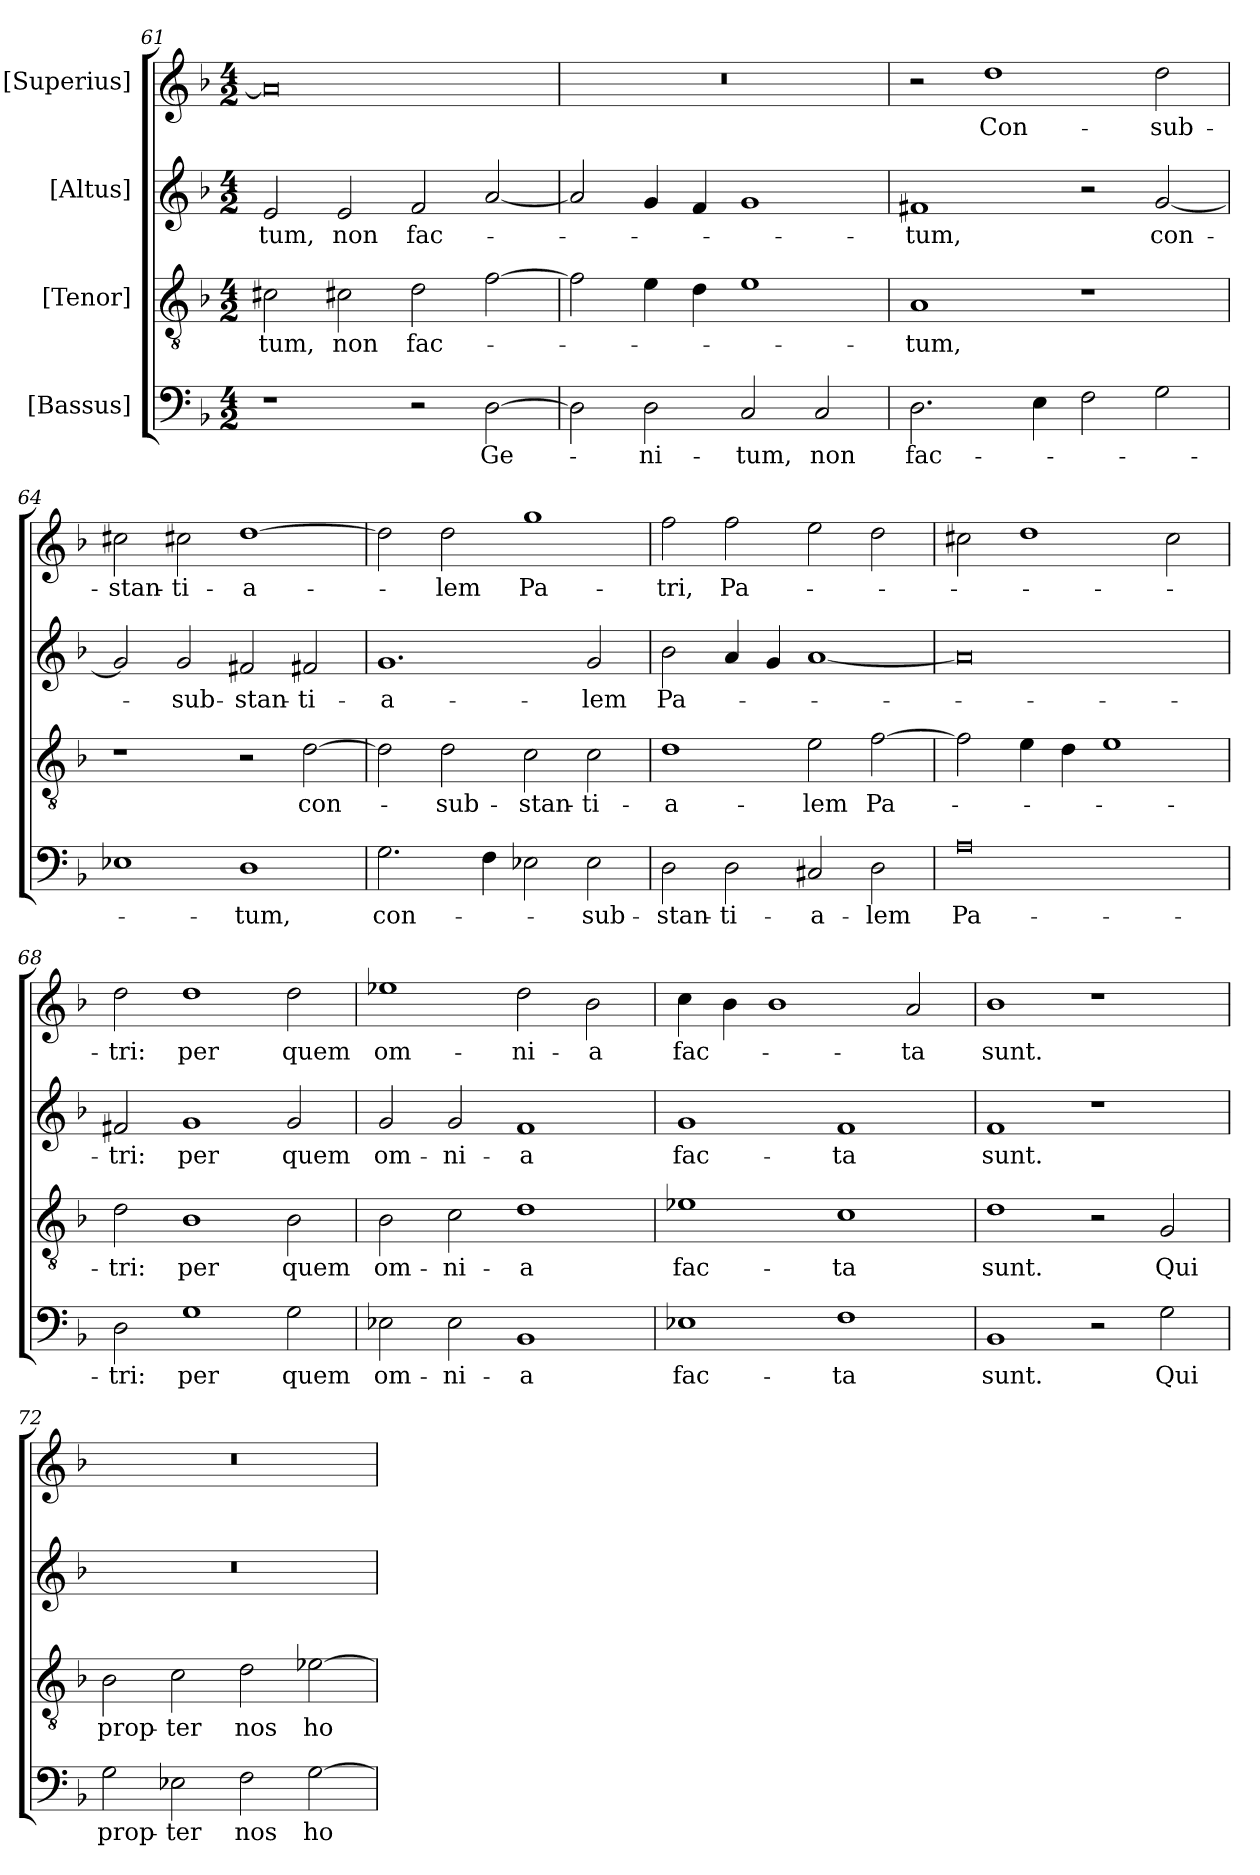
**kern	**text	**kern	**text	**kern	**text	**kern	**text
*part4	*part4	*part3	*part3	*part2	*part2	*part1	*part1
*staff4	*staff4	*staff3	*staff3	*staff2	*staff2	*staff1	*staff1
*I"[Bassus]	*	*I"[Tenor]	*	*I"[Altus]	*	*I"[Superius]	*
*clefF4	*	*clefGv2	*	*clefG2	*	*clefG2	*
*k[b-]	*	*k[b-]	*	*k[b-]	*	*k[b-]	*
*M4/2	*	*M4/2	*	*M4/2	*	*M4/2	*
=61	=61	=61	=61	=61	=61	=61	=61
1r	.	2c#X\	-tum,	2e/	-tum,	0a/]	.
.	.	2c#X\	non	2e/	non	.	.
2r	.	2d\	fac-	2f/	fac-	.	.
[2D\	Ge-	[2f\	.	[2a/	.	.	.
=62	=62	=62	=62	=62	=62	=62	=62
2D\]	.	2f\]	.	2a/]	.	0r	.
2D\	-ni-	4e\	.	4g/	.	.	.
.	.	4d\	.	4f/	.	.	.
2C/	-tum,	1e\	.	1g/	.	.	.
2C/	non	.	.	.	.	.	.
=63	=63	=63	=63	=63	=63	=63	=63
2.D\	fac-	1A/	-tum,	1f#X/	-tum,	2r	.
.	.	.	.	.	.	1dd\	Con-
4E\	.	.	.	.	.	.	.
2F\	.	1r	.	2r	.	.	.
2G\	.	.	.	[2g/	con-	2dd\	-sub-
=64	=64	=64	=64	=64	=64	=64	=64
1E-X\	.	1r	.	2g/]	.	2cc#X\	-stan-
.	.	.	.	2g/	-sub-	2cc#X\	-ti-
1D\	-tum,	2r	.	2f#X/	-stan-	[1dd\	-a-
.	.	[2d\	con-	2f#X/	-ti-	.	.
=65	=65	=65	=65	=65	=65	=65	=65
2.G\	con-	2d\]	.	1.g/	-a-	2dd\]	.
.	.	2d\	-sub-	.	.	2dd\	-lem
4F\	.	.	.	.	.	.	.
2E-X\	.	2c\	-stan-	.	.	1gg\	Pa-
2E-\	-sub-	2c\	-ti-	2g/	-lem	.	.
=66	=66	=66	=66	=66	=66	=66	=66
2D\	-stan-	1d\	-a-	2b-\	Pa-	2ff\	-tri,
2D\	-ti-	.	.	4a/	.	2ff\	Pa-
.	.	.	.	4g/	.	.	.
2C#X/	-a-	2e\	-lem	[1a/	.	2ee\	.
2D\	-lem	[2f\	Pa-	.	.	2dd\	.
=67	=67	=67	=67	=67	=67	=67	=67
0A\	Pa-	2f\]	.	0a/]	.	2cc#X\	.
.	.	4e\	.	.	.	1dd\	.
.	.	4d\	.	.	.	.	.
.	.	1e\	.	.	.	.	.
.	.	.	.	.	.	2cc#\	.
=68	=68	=68	=68	=68	=68	=68	=68
2D\	-tri:	2d\	-tri:	2f#X/	-tri:	2dd\	-tri:
1G\	per	1B-\	per	1g/	per	1dd\	per
2G\	quem	2B-\	quem	2g/	quem	2dd\	quem
=69	=69	=69	=69	=69	=69	=69	=69
2E-X\	om-	2B-\	om-	2g/	om-	1ee-X\	om-
2E-\	-ni-	2c\	-ni-	2g/	-ni-	.	.
1BB-/	-a	1d\	-a	1f/	-a	2dd\	-ni-
.	.	.	.	.	.	2b-\	-a
=70	=70	=70	=70	=70	=70	=70	=70
1E-X\	fac-	1e-X\	fac-	1g/	fac-	4cc\	fac-
.	.	.	.	.	.	4b-\	.
.	.	.	.	.	.	1b-\	.
1F\	-ta	1c\	-ta	1f/	-ta	.	.
.	.	.	.	.	.	2a/	-ta
=71	=71	=71	=71	=71	=71	=71	=71
1BB-/	sunt.	1d\	sunt.	1f/	sunt.	1b-\	sunt.
2r	.	2r	.	1r	.	1r	.
2G\	Qui	2G/	Qui	.	.	.	.
=72	=72	=72	=72	=72	=72	=72	=72
2G\	prop-	2B-\	prop-	0r	.	0r	.
2E-X\	-ter	2c\	-ter	.	.	.	.
2F\	nos	2d\	nos	.	.	.	.
[2G\	ho-	[2e-X\	ho-	.	.	.	.
=	=	=	=	=	=	=	=
*-	*-	*-	*-	*-	*-	*-	*-
